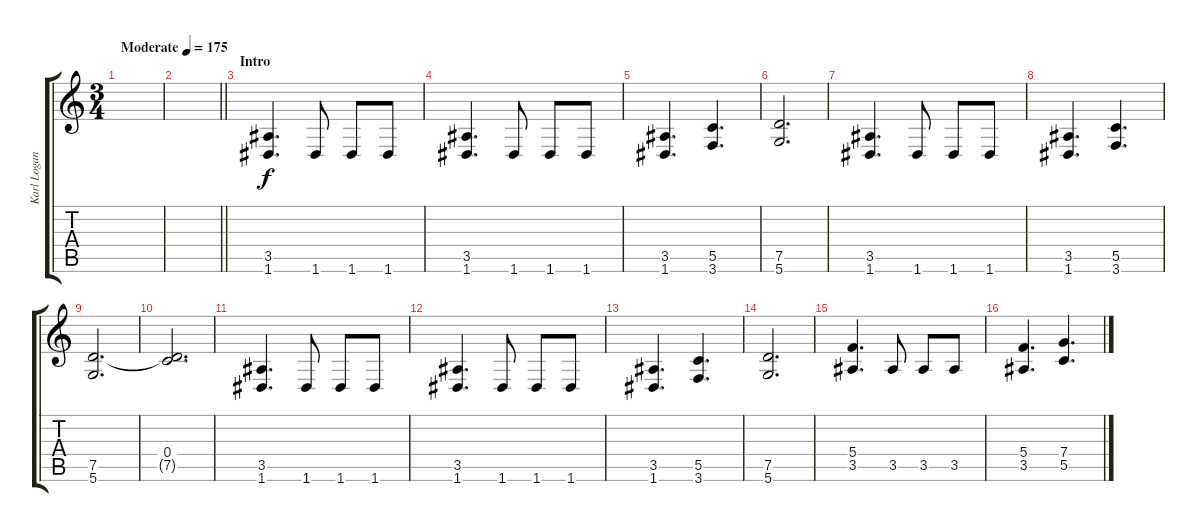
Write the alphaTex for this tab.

\track ("Karl Logan" "Karl Logan") {instrument distortionguitar}
\staff {score tabs}
\tuning (D4 A3 F3 C3 G2 D2) {hide}
\ts (3 4)
\tempo (175 "Moderate")
\clef g2
\ks c
|
\barLineRight lightlight
|
\section ("" "Intro")
(3.5 1.6).4{d} 1.6.8 1.6.8 1.6.8 |
(3.5 1.6).4{d} 1.6.8 1.6.8 1.6.8 |
(3.5 1.6).4{d} (5.5 3.6).4{d} |
(7.5 5.6).2{d} |
(3.5 1.6).4{d} 1.6.8 1.6.8 1.6.8 |
(3.5 1.6).4{d} (5.5 3.6).4{d} |
(7.5 5.6).2{d} |
(0.4 7.5{t}).2{d} |
(3.5 1.6).4{d} 1.6.8 1.6.8 1.6.8 |
(3.5 1.6).4{d} 1.6.8 1.6.8 1.6.8 |
(3.5 1.6).4{d} (5.5 3.6).4{d} |
(7.5 5.6).2{d} |
(5.4 3.5).4{d} 3.5.8 3.5.8 3.5.8 |
(5.4 3.5).4{d} (7.4 5.5).4{d}
